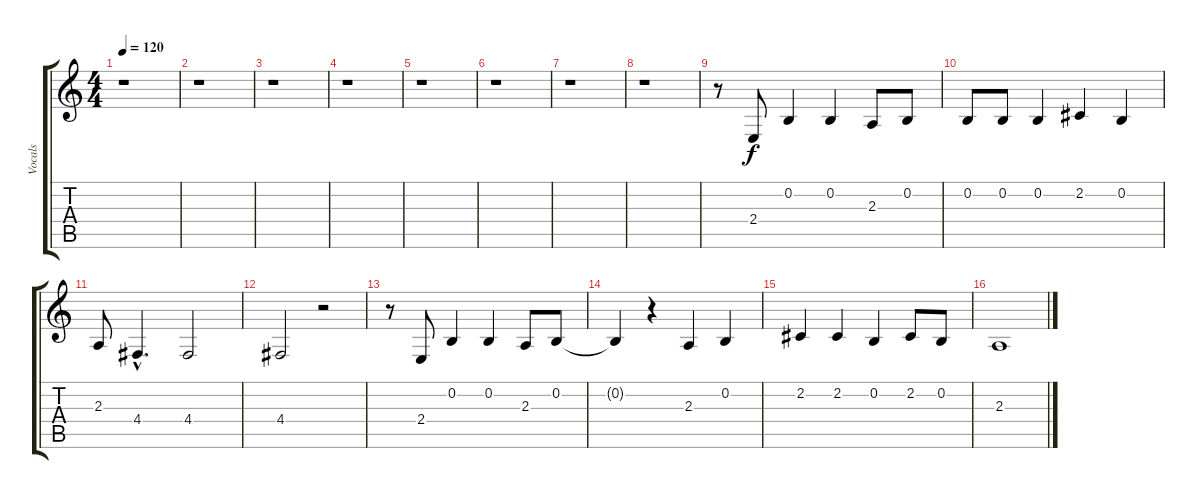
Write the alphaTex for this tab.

\track ("Vocals" "Vocals") {instrument synthvoice}
\staff {score tabs}
\tuning (E4 B3 G3 D3 A2 E2) {hide}
\ts (4 4)
\tempo 120
\clef g2
\ks c
r.1{dy f instrument synthvoice} |
r.1 |
r.1 |
r.1 |
r.1 |
r.1 |
r.1 |
r.1 |
r.8 2.4.8 0.2.4 0.2.4 2.3.8 0.2.8 |
0.2.8 0.2.8 0.2.4 2.2.4 0.2.4 |
2.3.8 4.4{hac}.4{d} 4.4.2 |
4.4.2 r.2 |
r.8 2.4.8 0.2.4 0.2.4 2.3.8 0.2.8 |
0.2{t}.4 r.4 2.3.4 0.2.4 |
2.2.4 2.2.4 0.2.4 2.2.8 0.2.8 |
2.3.1
